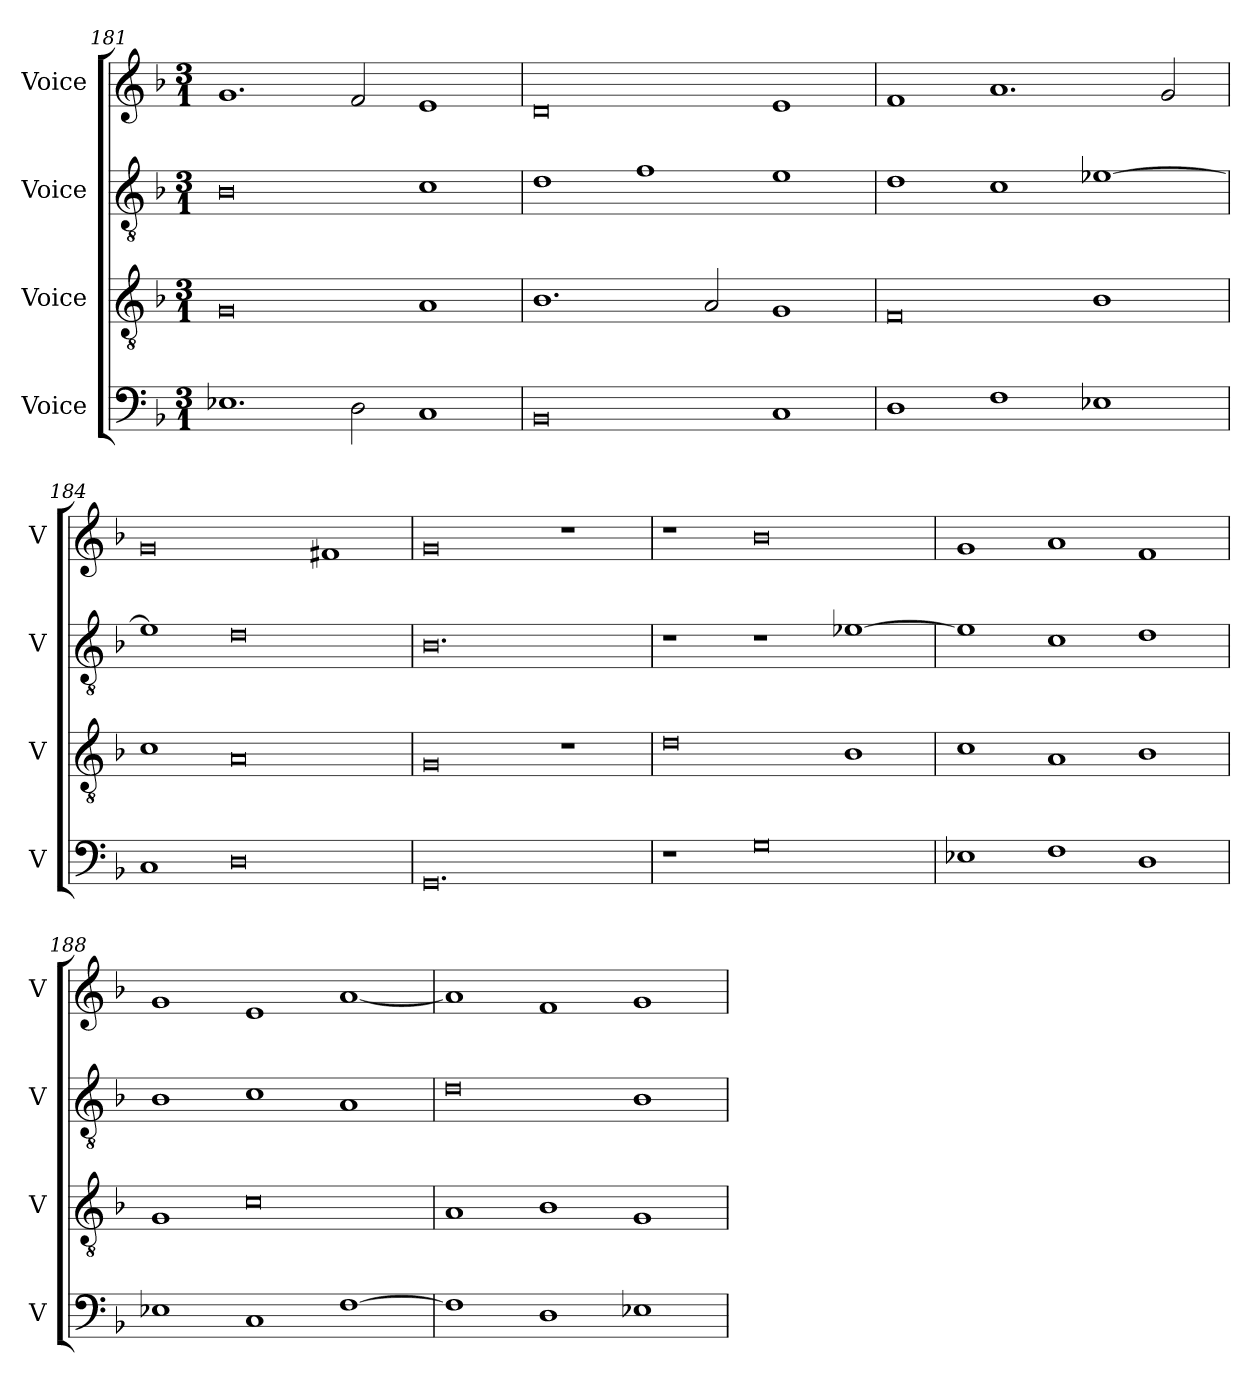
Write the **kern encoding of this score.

**kern	**kern	**kern	**kern
*part4	*part3	*part2	*part1
*staff4	*staff3	*staff2	*staff1
*I"Voice	*I"Voice	*I"Voice	*I"Voice
*I'V	*I'V	*I'V	*I'V
!!LO:LB:g=z
*clefF4	*clefGv2	*clefGv2	*clefG2
*k[b-]	*k[b-]	*k[b-]	*k[b-]
*M3/1	*M3/1	*M3/1	*M3/1
=181	=181	=181	=181
1.E-X	0G	0B-	1.g
2D\	.	.	2f/
1C	1A	1c	1e
=182	=182	=182	=182
0BB-	1.B-	1d	0d
.	.	1f	.
.	2A/	.	.
1C	1G	1e	1e
=183	=183	=183	=183
1D	0F	1d	1f
1F	.	1c	1.a
1E-X	1B-	[1e-X	.
.	.	.	2g/
!!LO:LB:g=z
=184	=184	=184	=184
1C	1c	1e-]	0g
0D	0A	0d	.
.	.	.	1f#X
=185	=185	=185	=185
0.GG	0G	0.B-	0g
.	1r	.	1r
=186	=186	=186	=186
1r	0d	1r	1r
0G	.	1r	0b-
.	1B-	[1e-X	.
!!LO:LB:g=z
=187	=187	=187	=187
1E-X	1c	1e-]	1g
1F	1A	1c	1a
1D	1B-	1d	1f
=188	=188	=188	=188
1E-X	1G	1B-	1g
1C	0c	1c	1e
[1F	.	1A	[1a
=189	=189	=189	=189
1F]	1A	0d	1a]
1D	1B-	.	1f
1E-X	1G	1B-	1g
=	=	=	=
*-	*-	*-	*-
